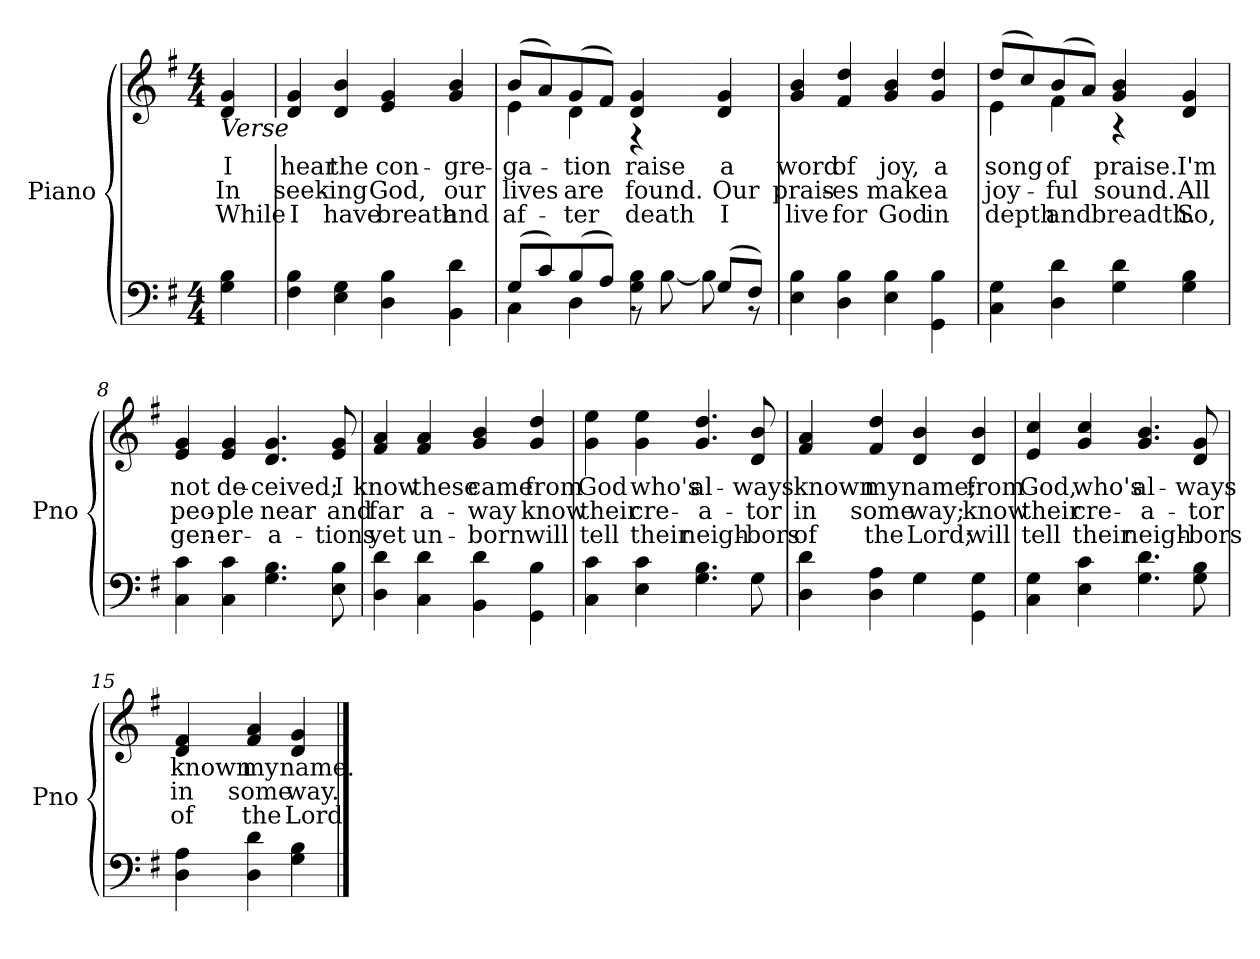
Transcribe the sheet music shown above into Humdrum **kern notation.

**kern	**kern	**text	**text	**text
*part2	*part1	*part1	*part1	*part1
*staff2	*staff1	*staff1	*staff1	*staff1
*I"Piano	*I"Piano	*	*	*
*I'Pno	*I'Pno	*	*	*
*clefF4	*clefG2	*	*	*
*k[f#]	*k[f#]	*	*	*
*M4/4	*M4/4	*	*	*
=1	=1	=1	=1	=1
!	!LO:TX:b:i:t=Verse	!	!	!
!	!	!LO:LY:b	!LO:LY:b	!LO:LY:b
4G\ 4B\	4d/ 4g/	I	In	While
=2	=2	=2	=2	=2
!	!	!LO:LY:b	!LO:LY:b	!LO:LY:b
4F#\ 4B\	4d/ 4g/	hear	seek-	I
!	!	!LO:LY:b	!LO:LY:b	!LO:LY:b
4E\ 4G\	4d/ 4b/	the	-ing	have
!	!	!LO:LY:b	!LO:LY:b	!LO:LY:b
4D\ 4B\	4e/ 4g/	con-	God,	breath
!	!	!LO:LY:b	!LO:LY:b	!LO:LY:b
4BB\ 4d\	4g/ 4b/	-gre-	our	and
=3	=3	=3	=3	=3
*^	*	*	*	*
!	!	!	!LO:LY:b	!LO:LY:b	!LO:LY:b
*	*	*^	*	*	*
(8G/L	4C\	(8b/L	4e\	-ga-	lives	af-
8c/)	.	8a/)	.	.	.	.
!	!	!	!	!LO:LY:b	!LO:LY:b	!LO:LY:b
(8B/	4D\	(8g/	4d\	-tion	are	-ter
8A/J)	.	8f#/J)	.	.	.	.
!	!	!	!	!LO:LY:b	!LO:LY:b	!LO:LY:b
4G\ 4B\	8r	4d/ 4g/	4r	raise	found.	death
.	[8B\	.	.	.	.	.
*	*	*v	*v	*	*	*
!!LO:LB:g=z
=4-	=4-	=4-	=4-	=4-	=4-
!	!	!	!LO:LY:b	!LO:LY:b	!LO:LY:b
(8G/L	8B\]	4d/ 4g/	a	Our	I
8F#/J)	8r	.	.	.	.
=5	=5	=5	=5	=5	=5
!	!	!	!LO:LY:b	!LO:LY:b	!LO:LY:b
*v	*v	*	*	*	*
4E\ 4B\	4g/ 4b/	word	prais-	live
!	!	!LO:LY:b	!LO:LY:b	!LO:LY:b
4D\ 4B\	4f#/ 4dd/	of	-es	for
!	!	!LO:LY:b	!LO:LY:b	!LO:LY:b
4E\ 4B\	4g/ 4b/	joy,	make	God
!	!	!LO:LY:b	!LO:LY:b	!LO:LY:b
4GG\ 4B\	4g/ 4dd/	a	a	in
=6	=6	=6	=6	=6
!	!	!LO:LY:b	!LO:LY:b	!LO:LY:b
*	*^	*	*	*
4C\ 4G\	(8dd/L	4e\	song	joy-	depth
.	8cc/)	.	.	.	.
!	!	!	!LO:LY:b	!LO:LY:b	!LO:LY:b
4D\ 4d\	(8b/	4f#\	of	-ful	and
.	8a/J)	.	.	.	.
!	!	!	!LO:LY:b	!LO:LY:b	!LO:LY:b
4G\ 4d\	4g/ 4b/	4r	praise.	sound.	breadth.
!!LO:LB:g=z
=7-	=7-	=7-	=7-	=7-	=7-
!	!	!	!LO:LY:b	!LO:LY:b	!LO:LY:b
*	*v	*v	*	*	*
4G\ 4B\	4d/ 4g/	I'm	All	So,
=8	=8	=8	=8	=8
!	!	!LO:LY:b	!LO:LY:b	!LO:LY:b
4C\ 4c\	4e/ 4g/	not	peo-	gen-
!	!	!LO:LY:b	!LO:LY:b	!LO:LY:b
4C\ 4c\	4e/ 4g/	de-	-ple	-er-
!	!	!LO:LY:b	!LO:LY:b	!LO:LY:b
4.G\ 4.B\	4.d/ 4.g/	-ceived;	near	-a-
!	!	!LO:LY:b	!LO:LY:b	!LO:LY:b
8E\ 8B\	8e/ 8g/	I	and	-tions
=9	=9	=9	=9	=9
!	!	!LO:LY:b	!LO:LY:b	!LO:LY:b
4D\ 4d\	4f#/ 4a/	know	far	yet
!	!	!LO:LY:b	!LO:LY:b	!LO:LY:b
4C\ 4d\	4f#/ 4a/	these	a-	un-
!	!	!LO:LY:b	!LO:LY:b	!LO:LY:b
4BB\ 4d\	4g/ 4b/	came	-way	-born
!!LO:LB:g=z
=10-	=10-	=10-	=10-	=10-
!	!	!LO:LY:b	!LO:LY:b	!LO:LY:b
4GG\ 4B\	4g/ 4dd/	from	know	will
=11	=11	=11	=11	=11
!	!	!LO:LY:b	!LO:LY:b	!LO:LY:b
4C\ 4c\	4g\ 4ee\	God	their	tell
!	!	!LO:LY:b	!LO:LY:b	!LO:LY:b
4E\ 4c\	4g\ 4ee\	who's	cre-	their
!	!	!LO:LY:b	!LO:LY:b	!LO:LY:b
4.G\ 4.B\	4.g/ 4.dd/	al-	-a-	neigh-
!	!	!LO:LY:b	!LO:LY:b	!LO:LY:b
8G\	8d/ 8b/	-ways	-tor	-bors
=12	=12	=12	=12	=12
!	!	!LO:LY:b	!LO:LY:b	!LO:LY:b
4D\ 4d\	4f#/ 4a/	known	in	of
!	!	!LO:LY:b	!LO:LY:b	!LO:LY:b
4D\ 4A\	4f#/ 4dd/	my	some	the
!	!	!LO:LY:b	!LO:LY:b	!LO:LY:b
4G\	4d/ 4b/	name;	way;	Lord;
!!LO:LB:g=z
=13-	=13-	=13-	=13-	=13-
!	!	!LO:LY:b	!LO:LY:b	!LO:LY:b
4GG\ 4G\	4d/ 4b/	from	know	will
=14	=14	=14	=14	=14
!	!	!LO:LY:b	!LO:LY:b	!LO:LY:b
4C\ 4G\	4e/ 4cc/	God,	their	tell
!	!	!LO:LY:b	!LO:LY:b	!LO:LY:b
4E\ 4c\	4g/ 4cc/	who's	cre-	their
!	!	!LO:LY:b	!LO:LY:b	!LO:LY:b
4.G\ 4.d\	4.g/ 4.b/	al-	-a-	neigh-
!	!	!LO:LY:b	!LO:LY:b	!LO:LY:b
8G\ 8B\	8d/ 8g/	-ways	-tor	-bors
=15	=15	=15	=15	=15
!	!	!LO:LY:b	!LO:LY:b	!LO:LY:b
4D\ 4A\	4d/ 4f#/	known	in	of
!	!	!LO:LY:b	!LO:LY:b	!LO:LY:b
4D\ 4d\	4f#/ 4a/	my	some	the
!	!	!LO:LY:b	!LO:LY:b	!LO:LY:b
4G\ 4B\	4d/ 4g/	name.	way.	Lord.
==	==	==	==	==
*-	*-	*-	*-	*-
